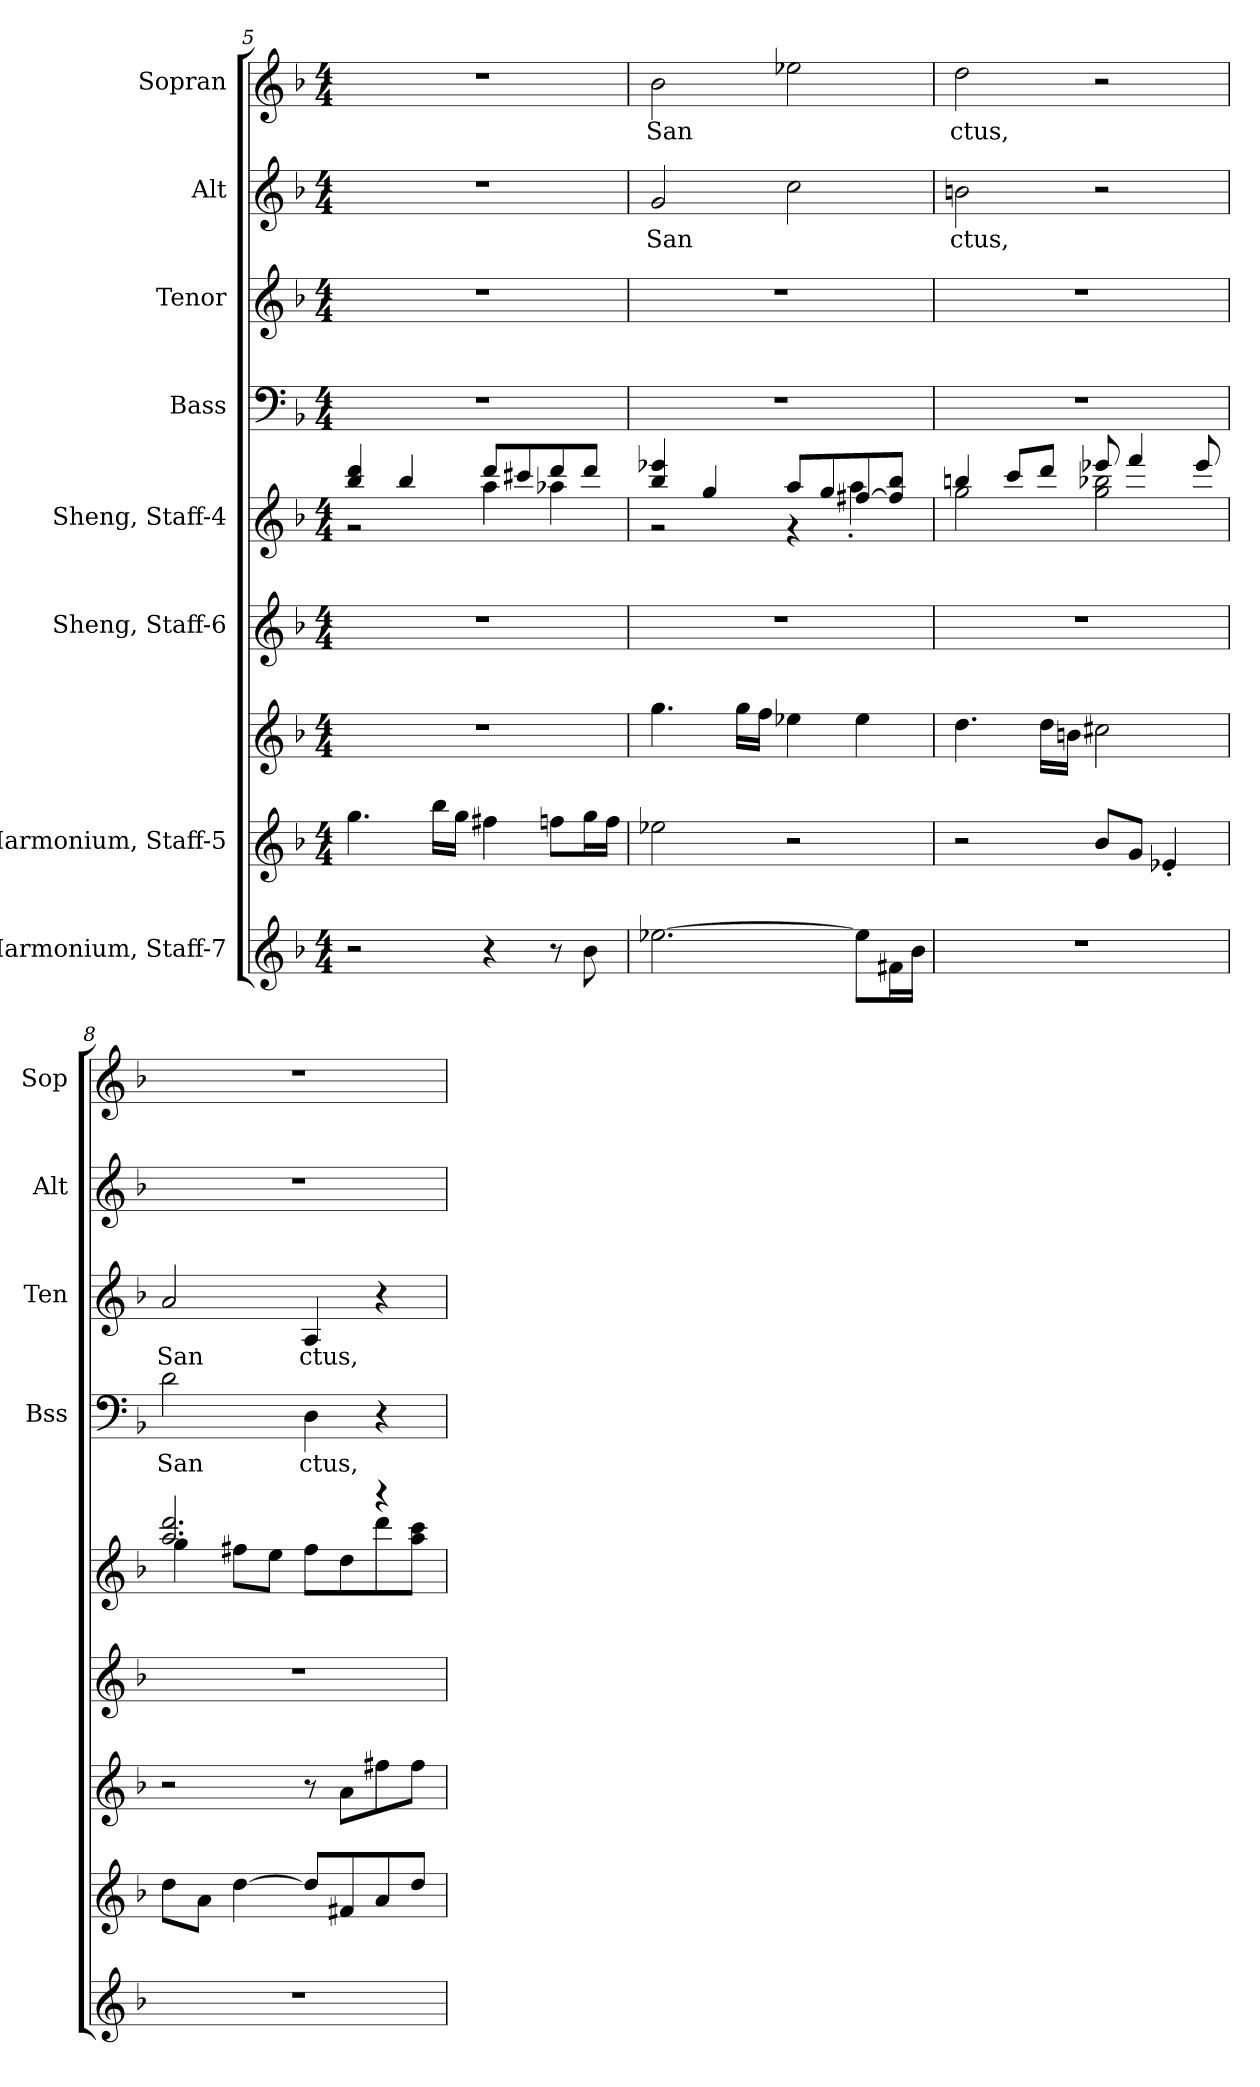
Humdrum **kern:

**kern	**kern	**kern	**kern	**kern	**kern	**text	**kern	**text	**kern	**text	**kern	**text
*part8	*part7	*part7	*part6	*part5	*part4	*part4	*part3	*part3	*part2	*part2	*part1	*part1
*staff9	*staff8	*staff7	*staff6	*staff5	*staff4	*staff4	*staff3	*staff3	*staff2	*staff2	*staff1	*staff1
*I"Harmonium, Staff-7	*I"Harmonium, Staff-5	*	*I"Sheng, Staff-6	*I"Sheng, Staff-4	*I"Bass	*	*I"Tenor	*	*I"Alt	*	*I"Sopran	*
*	*	*	*	*	*I'Bss	*	*I'Ten	*	*I'Alt	*	*I'Sop	*
*clefG2	*clefG2	*clefG2	*clefG2	*clefG2	*clefF4	*	*clefG2	*	*clefG2	*	*clefG2	*
*	*	*	*	*	*	*	*ITrd4c7	*	*	*	*ITrd2c3	*
*k[b-]	*k[b-]	*k[b-]	*k[b-]	*k[b-]	*k[b-]	*	*k[b-e-]	*	*k[b-]	*	*k[f#c#]	*
*M4/4	*M4/4	*M4/4	*M4/4	*M4/4	*M4/4	*	*M4/4	*	*M4/4	*	*M4/4	*
=5	=5	=5	=5	=5	=5	=5	=5	=5	=5	=5	=5	=5
*	*	*	*	*^	*	*	*	*	*	*	*	*
2r	4.gg\	1r	1r	4bb-/ 4ddd/	2r	1r	.	1r	.	1r	.	1r	.
.	.	.	.	4bb-/	.	.	.	.	.	.	.	.	.
.	16bb-\LL	.	.	.	.	.	.	.	.	.	.	.	.
.	16gg\JJ	.	.	.	.	.	.	.	.	.	.	.	.
4r	4ff#X\	.	.	8ddd/L	4aa\	.	.	.	.	.	.	.	.
.	.	.	.	8ccc#X/	.	.	.	.	.	.	.	.	.
8r	8ffn\L	.	.	8ddd/	4aa-X\	.	.	.	.	.	.	.	.
8b-\	16gg\L	.	.	8ddd/J	.	.	.	.	.	.	.	.	.
.	16ff\JJ	.	.	.	.	.	.	.	.	.	.	.	.
=6	=6	=6	=6	=6	=6	=6	=6	=6	=6	=6	=6	=6	=6
[2.ee-X\	2ee-X\	4.gg\	1r	4bb-/ 4eee-X/	2r	1r	.	1r	.	2g/	San	2g\	San
.	.	.	.	4gg/	.	.	.	.	.	.	.	.	.
.	.	16gg\LL	.	.	.	.	.	.	.	.	.	.	.
.	.	16ff\JJ	.	.	.	.	.	.	.	.	.	.	.
.	2r	4ee-X\	.	8aa/L	4r	.	.	.	.	2cc\	.	2ccn\	.
.	.	.	.	8gg/	.	.	.	.	.	.	.	.	.
8ee-\L]	.	4ee-\	.	[8ff#X/	4aa'\	.	.	.	.	.	.	.	.
16f#X\L	.	.	.	8ff#/] 8bb-/J	.	.	.	.	.	.	.	.	.
16b-\JJ	.	.	.	.	.	.	.	.	.	.	.	.	.
!!LO:PB:g=z
=7	=7	=7	=7	=7	=7	=7	=7	=7	=7	=7	=7	=7	=7
1r	2r	4.dd\	1r	4bbn/	2gg\	1r	.	1r	.	2bn\	ctus,	2b\	ctus,
.	.	.	.	8ccc/L	.	.	.	.	.	.	.	.	.
.	.	16dd\LL	.	8ddd/J	.	.	.	.	.	.	.	.	.
.	.	16bn\JJ	.	.	.	.	.	.	.	.	.	.	.
.	8b-/L	2cc#X\	.	8eee-X/	2gg\ 2bb-X\	.	.	.	.	2r	.	2r	.
.	8g/J	.	.	4fff/	.	.	.	.	.	.	.	.	.
.	4e-X'/	.	.	.	.	.	.	.	.	.	.	.	.
.	.	.	.	8eee-/	.	.	.	.	.	.	.	.	.
=8	=8	=8	=8	=8	=8	=8	=8	=8	=8	=8	=8	=8	=8
1r	8dd\L	2r	1r	2.aa/ 2.ddd/	4gg\	2d\	San	2d/	San	1r	.	1r	.
.	8a\J	.	.	.	.	.	.	.	.	.	.	.	.
.	[4dd\	.	.	.	8ff#X\L	.	.	.	.	.	.	.	.
.	.	.	.	.	8ee\J	.	.	.	.	.	.	.	.
.	8dd/L]	8r	.	.	8ff#\L	4D\	ctus,	4D/	ctus,	.	.	.	.
.	8f#X/	8a\L	.	.	8dd\	.	.	.	.	.	.	.	.
.	8a/	8ff#X\	.	4r	8ddd\	4r	.	4r	.	.	.	.	.
.	8dd/J	8ff#\J	.	.	8aa\ 8ccc\J	.	.	.	.	.	.	.	.
*	*	*	*	*v	*v	*	*	*	*	*	*	*	*
=	=	=	=	=	=	=	=	=	=	=	=	=
*-	*-	*-	*-	*-	*-	*-	*-	*-	*-	*-	*-	*-
